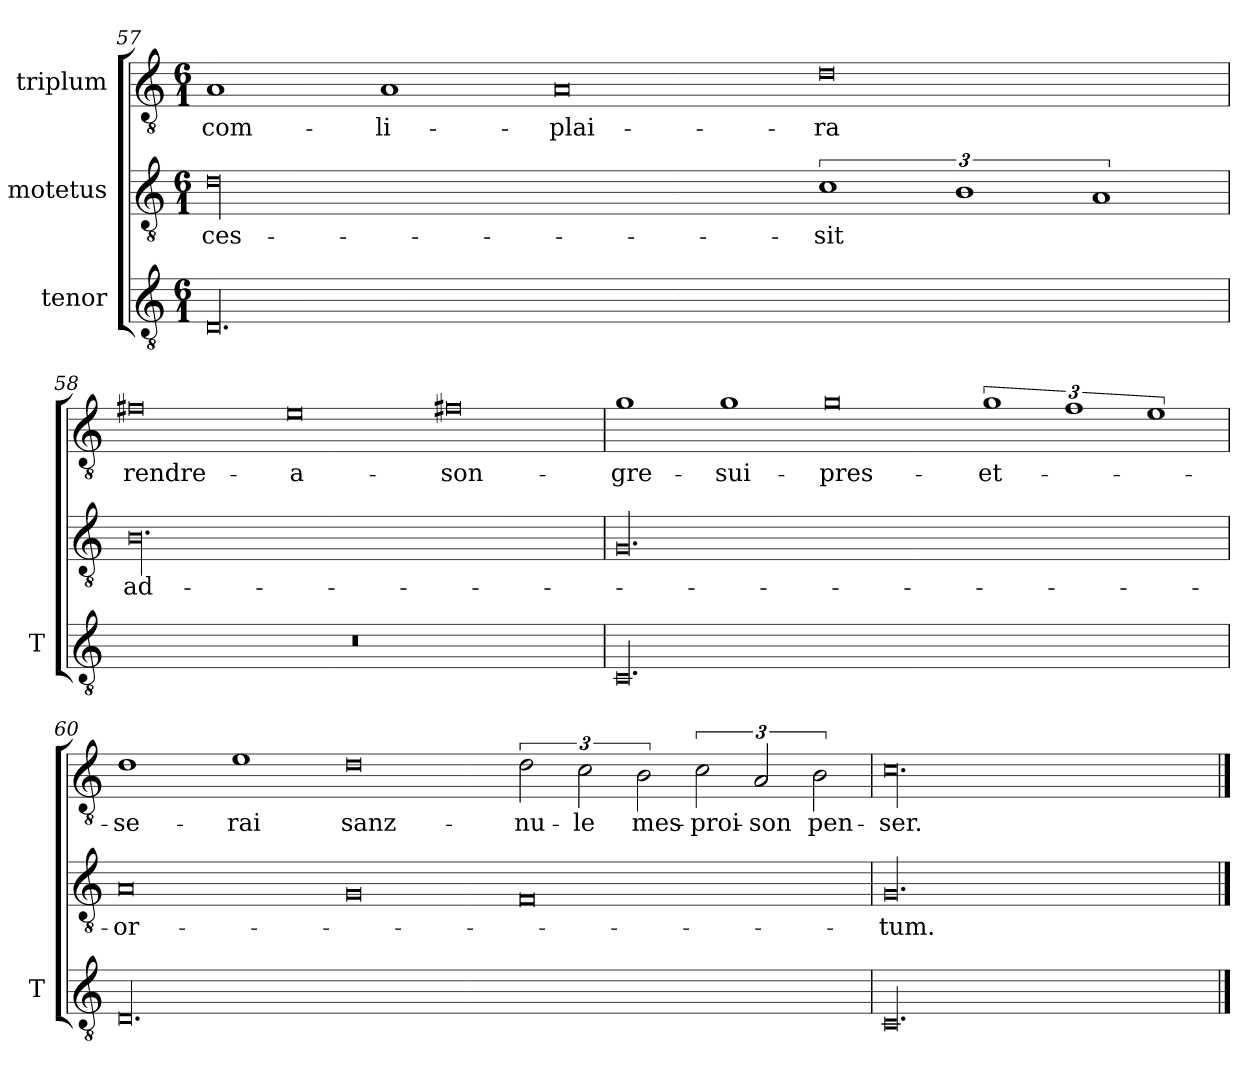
**kern	**kern	**text	**kern	**text
*part3	*part2	*part2	*part1	*part1
*staff3	*staff2	*staff2	*staff1	*staff1
*I"tenor	*I"motetus	*	*I"triplum	*
*I'T	*	*	*	*
*clefGv2	*clefGv2	*	*clefGv2	*
*k[]	*k[]	*	*k[]	*
*C:	*C:	*	*C:	*
*M6/1	*M6/1	*	*M6/1	*
=57	=57	=57	=57	=57
00.D/	00d\	-ces-	1A/	com-
.	.	.	1A/	li-
.	.	.	0A/	plai-
.	3%2c\	-sit	0d\	-ra
.	3%2B\	.	.	.
.	3%2A/	.	.	.
=58	=58	=58	=58	=58
00.r	00.B\	ad-	0f#X\	rendre-
.	.	.	0e\	a-
.	.	.	0f#X\	son-
=59	=59	=59	=59	=59
00.C/	00.G/	.	1g\	gre-
.	.	.	1g\	sui-
.	.	.	0g\	pres-
.	.	.	3%2g\	et-
.	.	.	3%2f\	.
.	.	.	3%2e\	.
=60	=60	=60	=60	=60
00.D/	0A/	or-	1d\	se-
.	.	.	1e\	-rai
.	0G/	.	0d\	sanz-
.	0F/	.	3d\	nu-
.	.	.	3c\	-le
.	.	.	3B\	mes-
.	.	.	3c\	proi-
.	.	.	3A/	-son
.	.	.	3B\	pen-
=61	=61	=61	=61	=61
00.C/	00.G/	-tum.	00.c\	-ser.
==	==	==	==	==
*-	*-	*-	*-	*-
